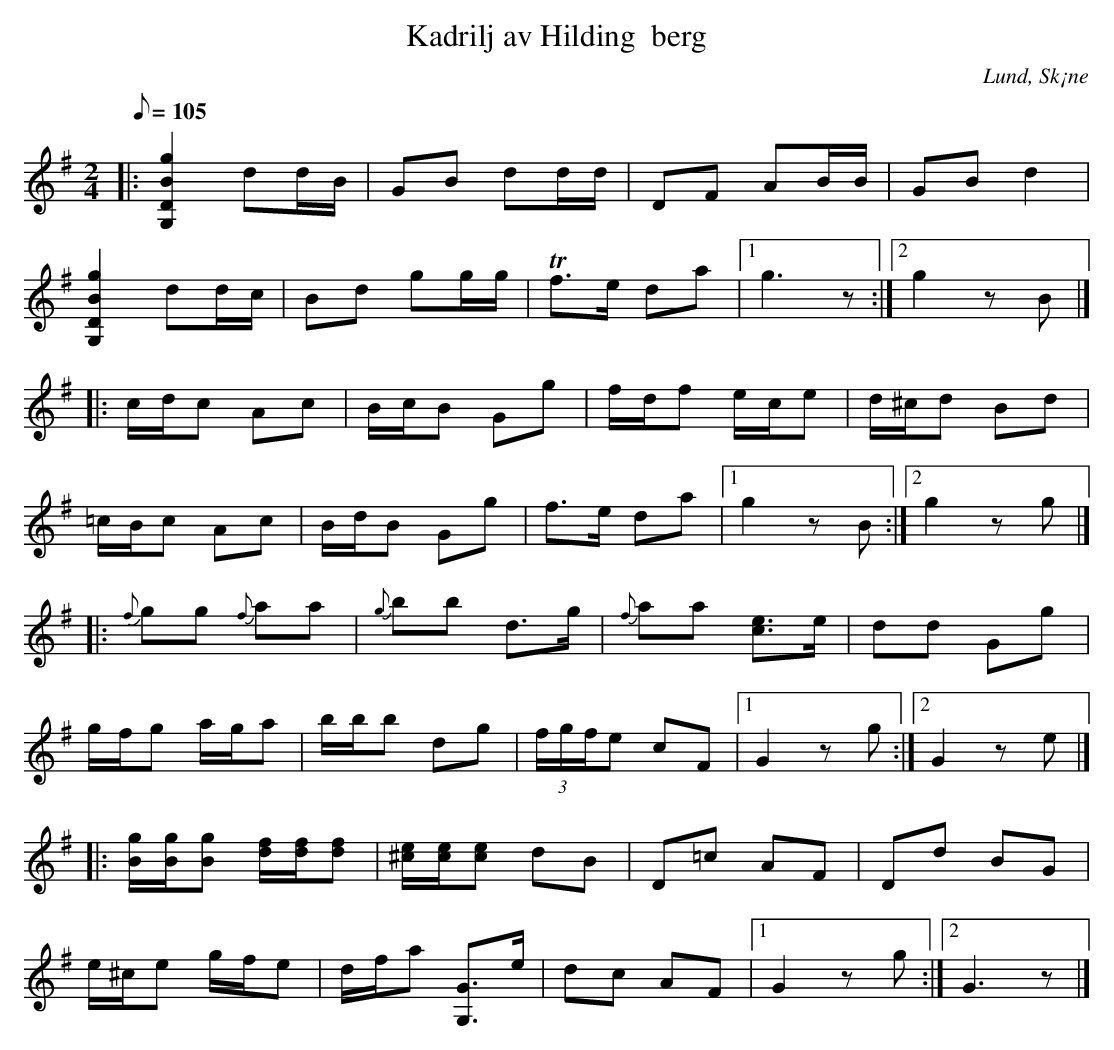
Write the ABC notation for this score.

X:1
T:Kadrilj av Hilding  berg
O:Lund, Sk¡ne
M:2/4
L:1/9
Q:1/8=105
V:1 clef=G
K:G
|: [G,2D2B2g2] dd/B/ | GB dd/d/ | DF AB/B/ | GB d2 |
[G,2D2B2g2] dd/c/ | Bd gg/g/ | Tf>e da |1 g3 z :|2 g2 zB |]
|: c/d/c Ac | B/c/B Gg | f/d/f e/c/e | d/^c/d Bd |
=c/B/c Ac | B/d/B Gg | f>e da |1 g2 zB :|2 g2 zg |]
|: {f}gg {f}aa | {g}bb d>g | {f}aa [ce]>e | dd Gg |
g/f/g a/g/a | b/b/b dg | (3f/g/f/e cF |1 G2 zg :|2 G2 ze |]
|: [B/g/][B/g/][Bg] [d/f/][d/f/][df] | [^c/e/][c/e/][ce] dB | D=c AF | Dd BG |
e/^c/e g/f/e | d/f/a [G,G]>e | dc AF |1 G2 zg :|2 G3 z |]
